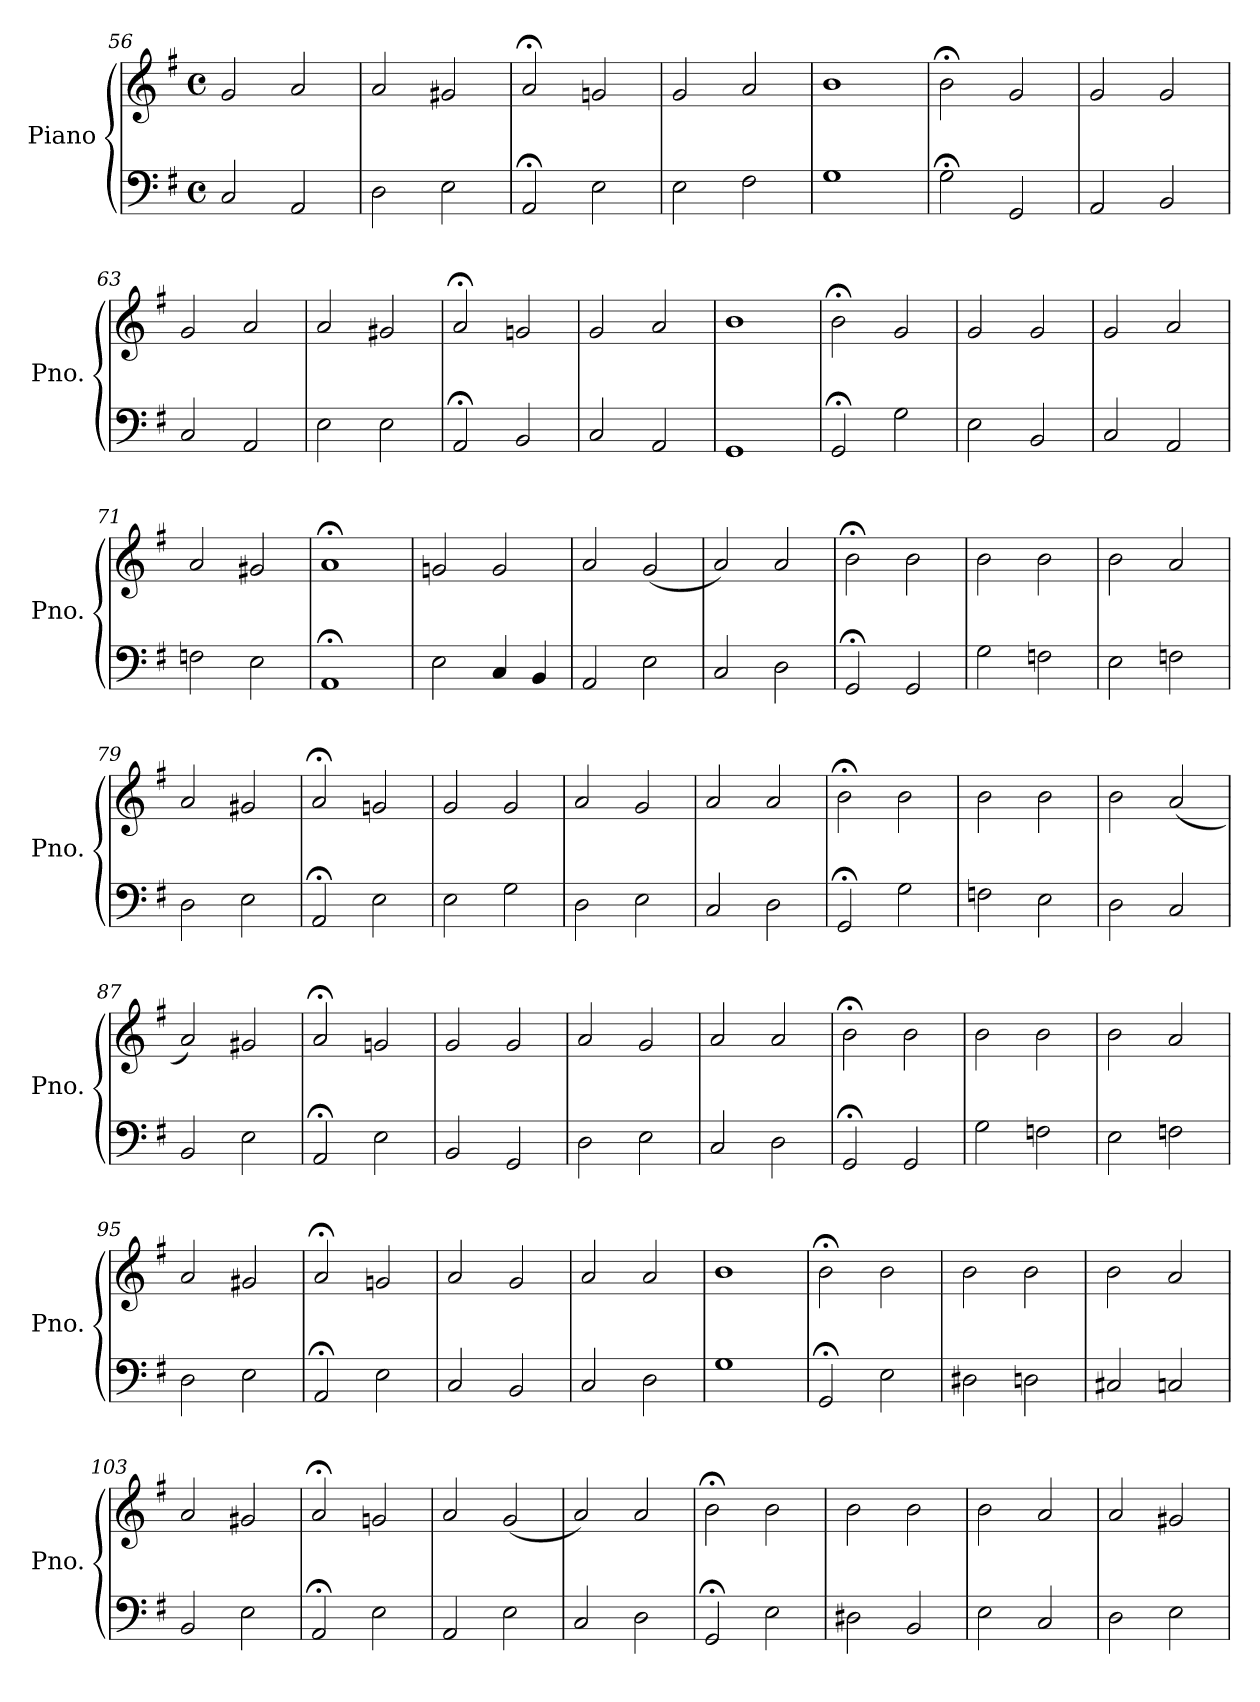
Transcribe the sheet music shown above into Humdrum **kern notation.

**kern	**kern
*part1	*part1
*staff2	*staff1
*I"Piano	*
*I'Pno.	*
*clefF4	*clefG2
*k[f#]	*k[f#]
*M4/4	*M4/4
*met(c)	*met(c)
=56	=56
2C/	2g/
2AA/	2a/
=57	=57
2D\	2a/
2E\	2g#X/
=58	=58
2AA;</	2a;</
2E\	2gn/
=59	=59
2E\	2g/
2F#\	2a/
=60	=60
1G	1b
=61	=61
2G;<\	2b;<\
2GG/	2g/
=62	=62
2AA/	2g/
2BB/	2g/
=63	=63
2C/	2g/
2AA/	2a/
!!LO:LB:g=z
=64	=64
2E\	2a/
2E\	2g#X/
=65	=65
2AA;</	2a;</
2BB/	2gn/
=66	=66
2C/	2g/
2AA/	2a/
=67	=67
1GG	1b
=68	=68
2GG;</	2b;<\
2G\	2g/
=69	=69
2E\	2g/
2BB/	2g/
=70	=70
2C/	2g/
2AA/	2a/
=71	=71
2Fn\	2a/
2E\	2g#X/
=72	=72
1AA;<	1a;<
=73	=73
2E\	2gn/
4C/	2g/
4BB/	.
=74	=74
2AA/	2a/
2E\	(2g/
!!LO:PB:g=z
=75	=75
2C/	2a/)
2D\	2a/
=76	=76
2GG;</	2b;<\
2GG/	2b\
=77	=77
2G\	2b\
2Fn\	2b\
=78	=78
2E\	2b\
2Fn\	2a/
=79	=79
2D\	2a/
2E\	2g#X/
=80	=80
2AA;</	2a;</
2E\	2gn/
=81	=81
2E\	2g/
2G\	2g/
=82	=82
2D\	2a/
2E\	2g/
=83	=83
2C/	2a/
2D\	2a/
=84	=84
2GG;</	2b;<\
2G\	2b\
=85	=85
2Fn\	2b\
2E\	2b\
=86	=86
2D\	2b\
2C/	(2a/
!!LO:LB:g=z
=87	=87
2BB/	2a/)
2E\	2g#X/
=88	=88
2AA;</	2a;</
2E\	2gn/
=89	=89
2BB/	2g/
2GG/	2g/
=90	=90
2D\	2a/
2E\	2g/
=91	=91
2C/	2a/
2D\	2a/
=92	=92
2GG;</	2b;<\
2GG/	2b\
=93	=93
2G\	2b\
2Fn\	2b\
=94	=94
2E\	2b\
2Fn\	2a/
=95	=95
2D\	2a/
2E\	2g#X/
=96	=96
2AA;</	2a;</
2E\	2gn/
=97	=97
2C/	2a/
2BB/	2g/
=98	=98
2C/	2a/
2D\	2a/
!!LO:LB:g=z
=99	=99
1G	1b
=100	=100
2GG;</	2b;<\
2E\	2b\
=101	=101
2D#X\	2b\
2Dn\	2b\
=102	=102
2C#X/	2b\
2Cn/	2a/
=103	=103
2BB/	2a/
2E\	2g#X/
=104	=104
2AA;</	2a;</
2E\	2gn/
=105	=105
2AA/	2a/
2E\	(2g/
=106	=106
2C/	2a/)
2D\	2a/
=107	=107
2GG;</	2b;<\
2E\	2b\
=108	=108
2D#X\	2b\
2BB/	2b\
=109	=109
2E\	2b\
2C/	2a/
=110	=110
2D\	2a/
2E\	2g#X/
=	=
*-	*-
